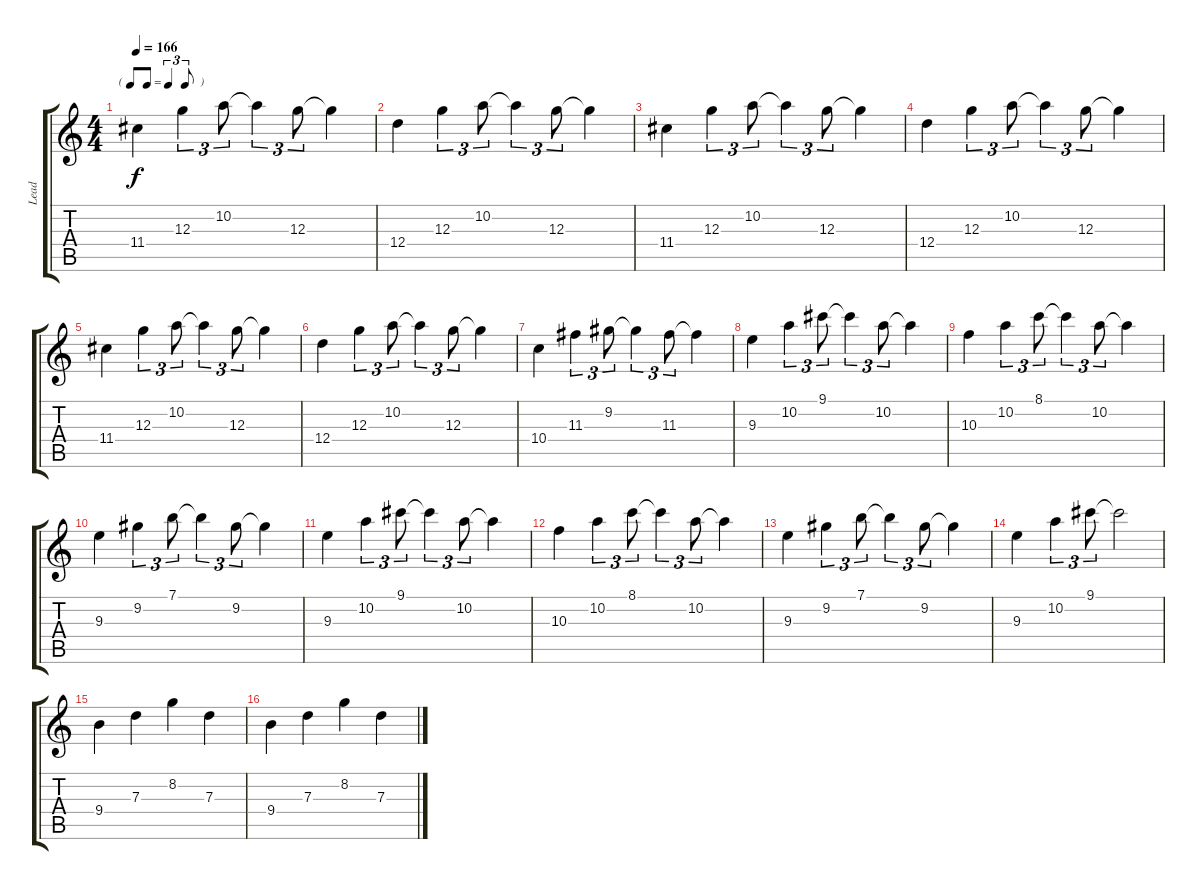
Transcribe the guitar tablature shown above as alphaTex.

\track ("Lead" "Lead") {instrument electricguitarclean}
\staff {score tabs}
\tuning (E4 B3 G3 D3 A2 E2) {hide}
\ts (4 4)
\tf triplet8th
\tempo 166
\clef g2
\ks c
11.4.4{dy f} 12.3.4{tu (3 2)} 10.2.8{tu (3 2)} 10.2{t}.4{tu (3 2)} 12.3.8{tu (3 2)} 12.3{t}.4 |
12.4.4 12.3.4{tu (3 2)} 10.2.8{tu (3 2)} 10.2{t}.4{tu (3 2)} 12.3.8{tu (3 2)} 12.3{t}.4 |
11.4.4 12.3.4{tu (3 2)} 10.2.8{tu (3 2)} 10.2{t}.4{tu (3 2)} 12.3.8{tu (3 2)} 12.3{t}.4 |
12.4.4 12.3.4{tu (3 2)} 10.2.8{tu (3 2)} 10.2{t}.4{tu (3 2)} 12.3.8{tu (3 2)} 12.3{t}.4 |
11.4.4 12.3.4{tu (3 2)} 10.2.8{tu (3 2)} 10.2{t}.4{tu (3 2)} 12.3.8{tu (3 2)} 12.3{t}.4 |
12.4.4 12.3.4{tu (3 2)} 10.2.8{tu (3 2)} 10.2{t}.4{tu (3 2)} 12.3.8{tu (3 2)} 12.3{t}.4 |
10.4.4 11.3.4{tu (3 2)} 9.2.8{tu (3 2)} 9.2{t}.4{tu (3 2)} 11.3.8{tu (3 2)} 11.3{t}.4 |
9.3.4 10.2.4{tu (3 2)} 9.1.8{tu (3 2)} 9.1{t}.4{tu (3 2)} 10.2.8{tu (3 2)} 10.2{t}.4 |
10.3.4 10.2.4{tu (3 2)} 8.1.8{tu (3 2)} 8.1{t}.4{tu (3 2)} 10.2.8{tu (3 2)} 10.2{t}.4 |
9.3.4 9.2.4{tu (3 2)} 7.1.8{tu (3 2)} 7.1{t}.4{tu (3 2)} 9.2.8{tu (3 2)} 9.2{t}.4 |
9.3.4 10.2.4{tu (3 2)} 9.1.8{tu (3 2)} 9.1{t}.4{tu (3 2)} 10.2.8{tu (3 2)} 10.2{t}.4 |
10.3.4 10.2.4{tu (3 2)} 8.1.8{tu (3 2)} 8.1{t}.4{tu (3 2)} 10.2.8{tu (3 2)} 10.2{t}.4 |
9.3.4 9.2.4{tu (3 2)} 7.1.8{tu (3 2)} 7.1{t}.4{tu (3 2)} 9.2.8{tu (3 2)} 9.2{t}.4 |
9.3.4 10.2.4{tu (3 2)} 9.1.8{tu (3 2)} 9.1{t}.2 |
9.4.4 7.3.4 8.2.4 7.3.4 |
9.4.4 7.3.4 8.2.4 7.3.4
